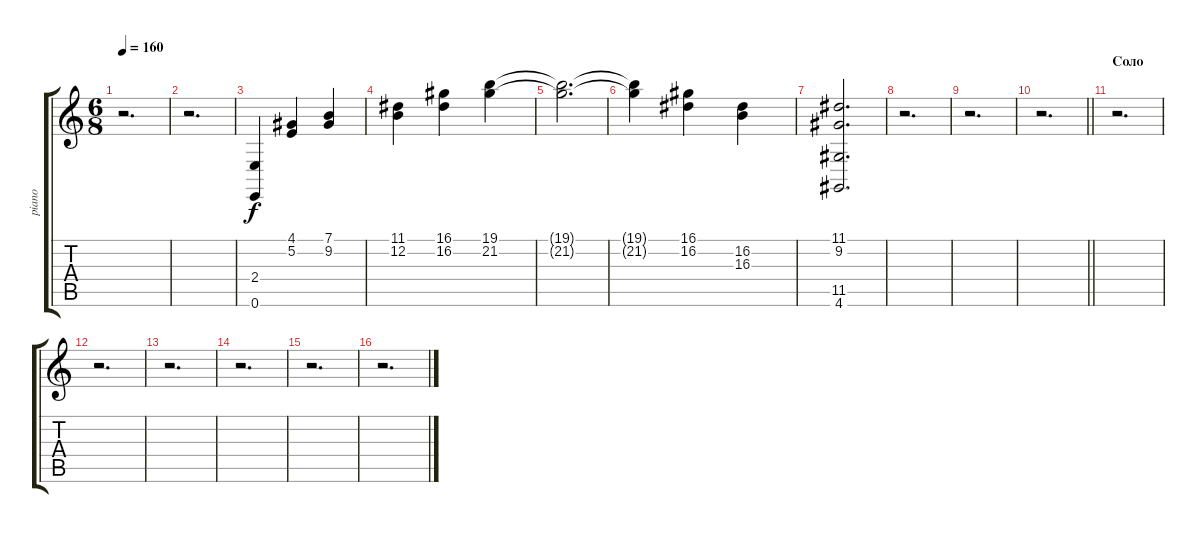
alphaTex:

\track ("piano" "piano") {instrument acousticgrandpiano}
\staff {score tabs}
\tuning (E4 B3 G3 D3 A2 E2) {hide}
\ts (6 8)
\tempo 160
\clef g2
\ks c
r.2{d dy f} |
r.2{d} |
(2.4 0.6).4 (4.1 5.2).4 (7.1 9.2).4 |
(11.1 12.2).4 (16.1 16.2).4 (19.1 21.2).4 |
(19.1{t} 21.2{t}).2{d} |
(19.1{t} 21.2{t}).4 (16.1 16.2).4 (16.2 16.3).4 |
(11.1 9.2 11.5 4.6).2{d} |
r.2{d} |
r.2{d} |
\barLineRight lightlight
r.2{d} |
\section ("" "Соло")
r.2{d} |
r.2{d} |
r.2{d} |
r.2{d} |
r.2{d} |
r.2{d}
